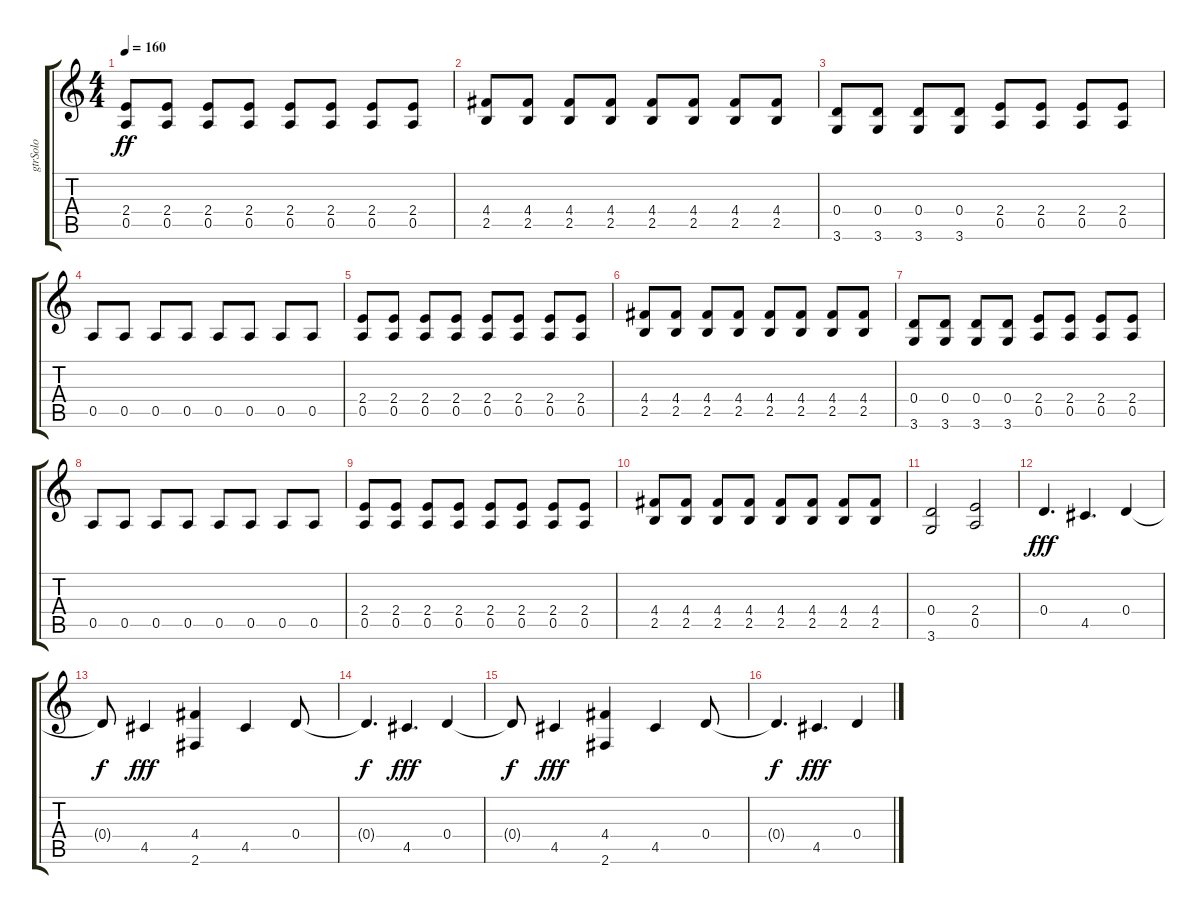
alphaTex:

\track ("gtrSolo" "gtrSolo") {instrument overdrivenguitar}
\staff {score tabs}
\tuning (E4 B3 G3 D3 A2 E2) {hide}
\ts (4 4)
\tempo 160
\clef g2
\ks c
(2.4 0.5).8{dy ff} (2.4 0.5).8 (2.4 0.5).8 (2.4 0.5).8 (2.4 0.5).8 (2.4 0.5).8 (2.4 0.5).8 (2.4 0.5).8 |
(4.4 2.5).8 (4.4 2.5).8 (4.4 2.5).8 (4.4 2.5).8 (4.4 2.5).8 (4.4 2.5).8 (4.4 2.5).8 (4.4 2.5).8 |
(0.4 3.6).8 (0.4 3.6).8 (0.4 3.6).8 (0.4 3.6).8 (2.4 0.5).8 (2.4 0.5).8 (2.4 0.5).8 (2.4 0.5).8 |
0.5.8 0.5.8 0.5.8 0.5.8 0.5.8 0.5.8 0.5.8 0.5.8 |
(2.4 0.5).8 (2.4 0.5).8 (2.4 0.5).8 (2.4 0.5).8 (2.4 0.5).8 (2.4 0.5).8 (2.4 0.5).8 (2.4 0.5).8 |
(4.4 2.5).8 (4.4 2.5).8 (4.4 2.5).8 (4.4 2.5).8 (4.4 2.5).8 (4.4 2.5).8 (4.4 2.5).8 (4.4 2.5).8 |
(0.4 3.6).8 (0.4 3.6).8 (0.4 3.6).8 (0.4 3.6).8 (2.4 0.5).8 (2.4 0.5).8 (2.4 0.5).8 (2.4 0.5).8 |
0.5.8 0.5.8 0.5.8 0.5.8 0.5.8 0.5.8 0.5.8 0.5.8 |
(2.4 0.5).8 (2.4 0.5).8 (2.4 0.5).8 (2.4 0.5).8 (2.4 0.5).8 (2.4 0.5).8 (2.4 0.5).8 (2.4 0.5).8 |
(4.4 2.5).8 (4.4 2.5).8 (4.4 2.5).8 (4.4 2.5).8 (4.4 2.5).8 (4.4 2.5).8 (4.4 2.5).8 (4.4 2.5).8 |
(0.4 3.6).2 (2.4 0.5).2 |
0.4.4{d dy fff instrument distortionguitar} 4.5.4{d} 0.4.4 |
0.4{t}.8{dy f} 4.5.4{dy fff} (4.4 2.6).4 4.5.4 0.4.8 |
0.4{t}.4{d dy f} 4.5.4{d dy fff} 0.4.4 |
0.4{t}.8{dy f} 4.5.4{dy fff} (4.4 2.6).4 4.5.4 0.4.8 |
0.4{t}.4{d dy f} 4.5.4{d dy fff} 0.4.4
